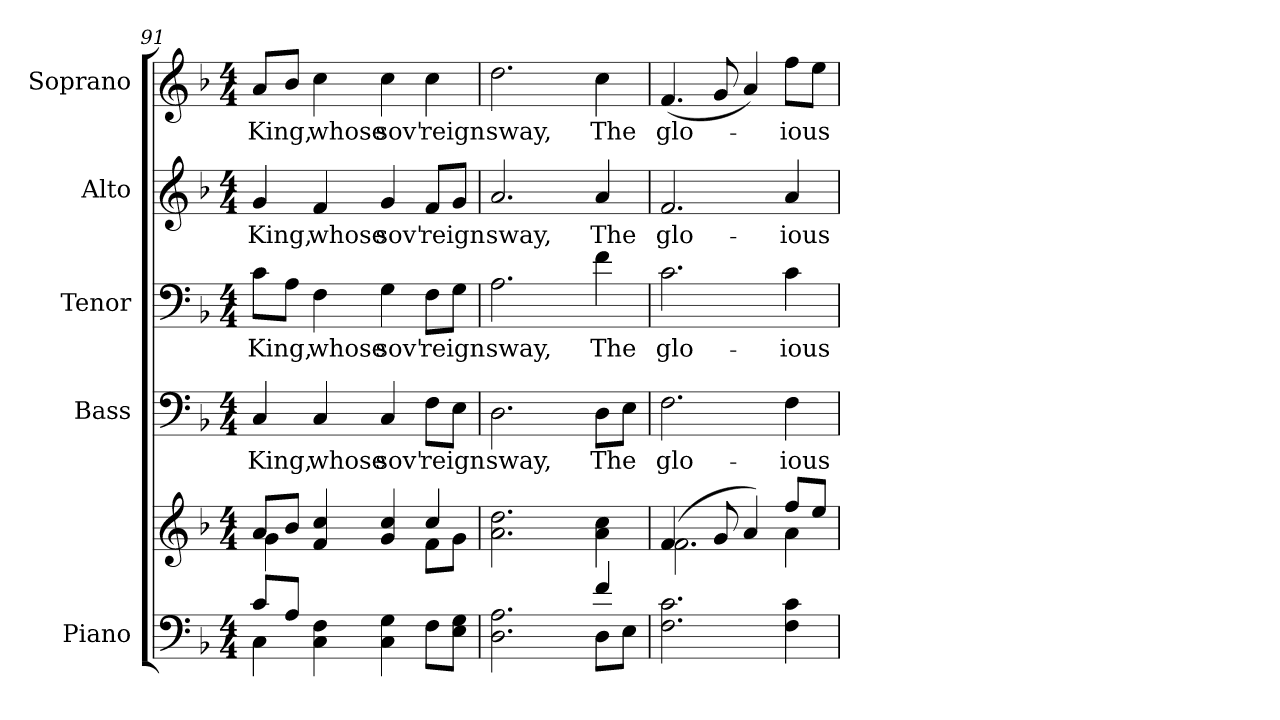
**kern	**kern	**kern	**text	**kern	**text	**kern	**text	**kern	**text
*part5	*part5	*part4	*part4	*part3	*part3	*part2	*part2	*part1	*part1
*staff6	*staff5	*staff4	*staff4	*staff3	*staff3	*staff2	*staff2	*staff1	*staff1
*I"Piano	*	*I"Bass	*	*I"Tenor	*	*I"Alto	*	*I"Soprano	*
*I'Pno.	*	*I'B.	*	*I'T.	*	*I'A.	*	*I'S.	*
*clefF4	*clefG2	*clefF4	*	*clefF4	*	*clefG2	*	*clefG2	*
*k[b-]	*k[b-]	*k[b-]	*	*k[b-]	*	*k[b-]	*	*k[b-]	*
*F:	*F:	*F:	*	*F:	*	*F:	*	*F:	*
*M4/4	*M4/4	*M4/4	*	*M4/4	*	*M4/4	*	*M4/4	*
=91	=91	=91	=91	=91	=91	=91	=91	=91	=91
*^	*^	*	*	*	*	*	*	*	*
!	!	!	!	!	!LO:LY:b:color=#000000	!	!	!	!	!	!
!	!	!	!	!	!	!	!LO:LY:b:color=#000000	!	!	!	!
!	!	!	!	!	!	!	!	!	!LO:LY:b:color=#000000	!	!
!	!	!	!	!	!	!	!	!	!	!	!LO:LY:b:color=#000000
8ci/L	4Ci\	8ai/L	4gi\	4Ci/	King,	8ci\L	King,	4gi/	King,	8ai/L	King,
8Ai/J	.	8b-i/J	.	.	.	8Ai\J	.	.	.	8b-i/J	.
!	!	!	!	!	!LO:LY:b:color=#000000	!	!	!	!	!	!
!	!	!	!	!	!	!	!LO:LY:b:color=#000000	!	!	!	!
!	!	!	!	!	!	!	!	!	!LO:LY:b:color=#000000	!	!
!	!	!	!	!	!	!	!	!	!	!	!LO:LY:b:color=#000000
4Ci\ 4Fi	4ryy	4fi/ 4cci	4ryy	4Ci/	whose	4Fi\	whose	4fi/	whose	4cci\	whose
!	!	!	!	!	!LO:LY:b:color=#000000	!	!	!	!	!	!
!	!	!	!	!	!	!	!LO:LY:b:color=#000000	!	!	!	!
!	!	!	!	!	!	!	!	!	!LO:LY:b:color=#000000	!	!
!	!	!	!	!	!	!	!	!	!	!	!LO:LY:b:color=#000000
4Ci\ 4Gi	2ryy	4gi/ 4cci	4ryy	4Ci/	sov'	4Gi\	sov'	4gi/	sov'	4cci\	sov'
!	!	!	!	!	!LO:LY:b:color=#000000	!	!	!	!	!	!
!	!	!	!	!	!	!	!LO:LY:b:color=#000000	!	!	!	!
!	!	!	!	!	!	!	!	!	!LO:LY:b:color=#000000	!	!
!	!	!	!	!	!	!	!	!	!	!	!LO:LY:b:color=#000000
8Fi\L	.	4cci/	8fi\L	8Fi\L	reign	8Fi\L	reign	8fi/L	reign	4cci\	reign
8Ei\ 8GiJ	.	.	8gi\J	8Ei\J	.	8Gi\J	.	8gi/J	.	.	.
*	*	*v	*v	*	*	*	*	*	*	*	*
=92	=92	=92	=92	=92	=92	=92	=92	=92	=92	=92
*	*	*^	*	*	*	*	*	*	*	*
!	!	!	!	!	!LO:LY:b:color=#000000	!	!	!	!	!	!
*	*	*v	*v	*	*	*	*	*	*	*	*
*	*	*^	*	*	*	*	*	*	*	*
!	!	!	!	!	!	!	!LO:LY:b:color=#000000	!	!	!	!
*	*	*v	*v	*	*	*	*	*	*	*	*
*	*	*^	*	*	*	*	*	*	*	*
!	!	!	!	!	!	!	!	!	!LO:LY:b:color=#000000	!	!
*	*	*v	*v	*	*	*	*	*	*	*	*
*	*	*^	*	*	*	*	*	*	*	*
!	!	!	!	!	!	!	!	!	!	!	!LO:LY:b:color=#000000
*	*	*v	*v	*	*	*	*	*	*	*	*
2.Di\ 2.Ai	2ryy	2.ai\ 2.ddi	2.Di\	sway,	2.Ai\	sway,	2.ai/	sway,	2.ddi\	sway,
.	4ryy	.	.	.	.	.	.	.	.	.
!	!	!	!	!LO:LY:b:color=#000000	!	!	!	!	!	!
!	!	!	!	!	!	!LO:LY:b:color=#000000	!	!	!	!
!	!	!	!	!	!	!	!	!LO:LY:b:color=#000000	!	!
!	!	!	!	!	!	!	!	!	!	!LO:LY:b:color=#000000
4fi/	8Di\L	4ai\ 4cci	8Di\L	The	4fi\	The	4ai/	The	4cci\	The
.	8Ei\J	.	8Ei\J	.	.	.	.	.	.	.
*v	*v	*	*	*	*	*	*	*	*	*
=93	=93	=93	=93	=93	=93	=93	=93	=93	=93
*	*^	*	*	*	*	*	*	*	*
*^	*	*	*	*	*	*	*	*	*	*
!	!	!	!	!	!LO:LY:b:color=#000000	!	!	!	!	!	!
*v	*v	*	*	*	*	*	*	*	*	*	*
*^	*	*	*	*	*	*	*	*	*	*
!	!	!	!	!	!	!	!LO:LY:b:color=#000000	!	!	!	!
*v	*v	*	*	*	*	*	*	*	*	*	*
*^	*	*	*	*	*	*	*	*	*	*
!	!	!	!	!	!	!	!	!	!LO:LY:b:color=#000000	!	!
*v	*v	*	*	*	*	*	*	*	*	*	*
*^	*	*	*	*	*	*	*	*	*	*
!	!	!	!	!	!	!	!	!	!	!	!LO:LY:b:color=#000000
*v	*v	*	*	*	*	*	*	*	*	*	*
2.Fi\ 2.ci	(4.fi/	2.fi\	2.Fi\	glo-	2.ci\	glo-	2.fi/	glo-	(4.fi/	glo-
.	8gi/	.	.	.	.	.	.	.	8gi/	.
.	4ai/)	.	.	.	.	.	.	.	4ai/)	.
!	!	!	!	!LO:LY:b:color=#000000	!	!	!	!	!	!
!	!	!	!	!	!	!LO:LY:b:color=#000000	!	!	!	!
!	!	!	!	!	!	!	!	!LO:LY:b:color=#000000	!	!
!	!	!	!	!	!	!	!	!	!	!LO:LY:b:color=#000000
4Fi\ 4ci	8ffi/L	4ai\	4Fi\	-ious	4ci\	-ious	4ai/	-ious	8ffi\L	-ious
.	8eei/J	.	.	.	.	.	.	.	8eei\J	.
*	*v	*v	*	*	*	*	*	*	*	*
=	=	=	=	=	=	=	=	=	=
*-	*-	*-	*-	*-	*-	*-	*-	*-	*-
